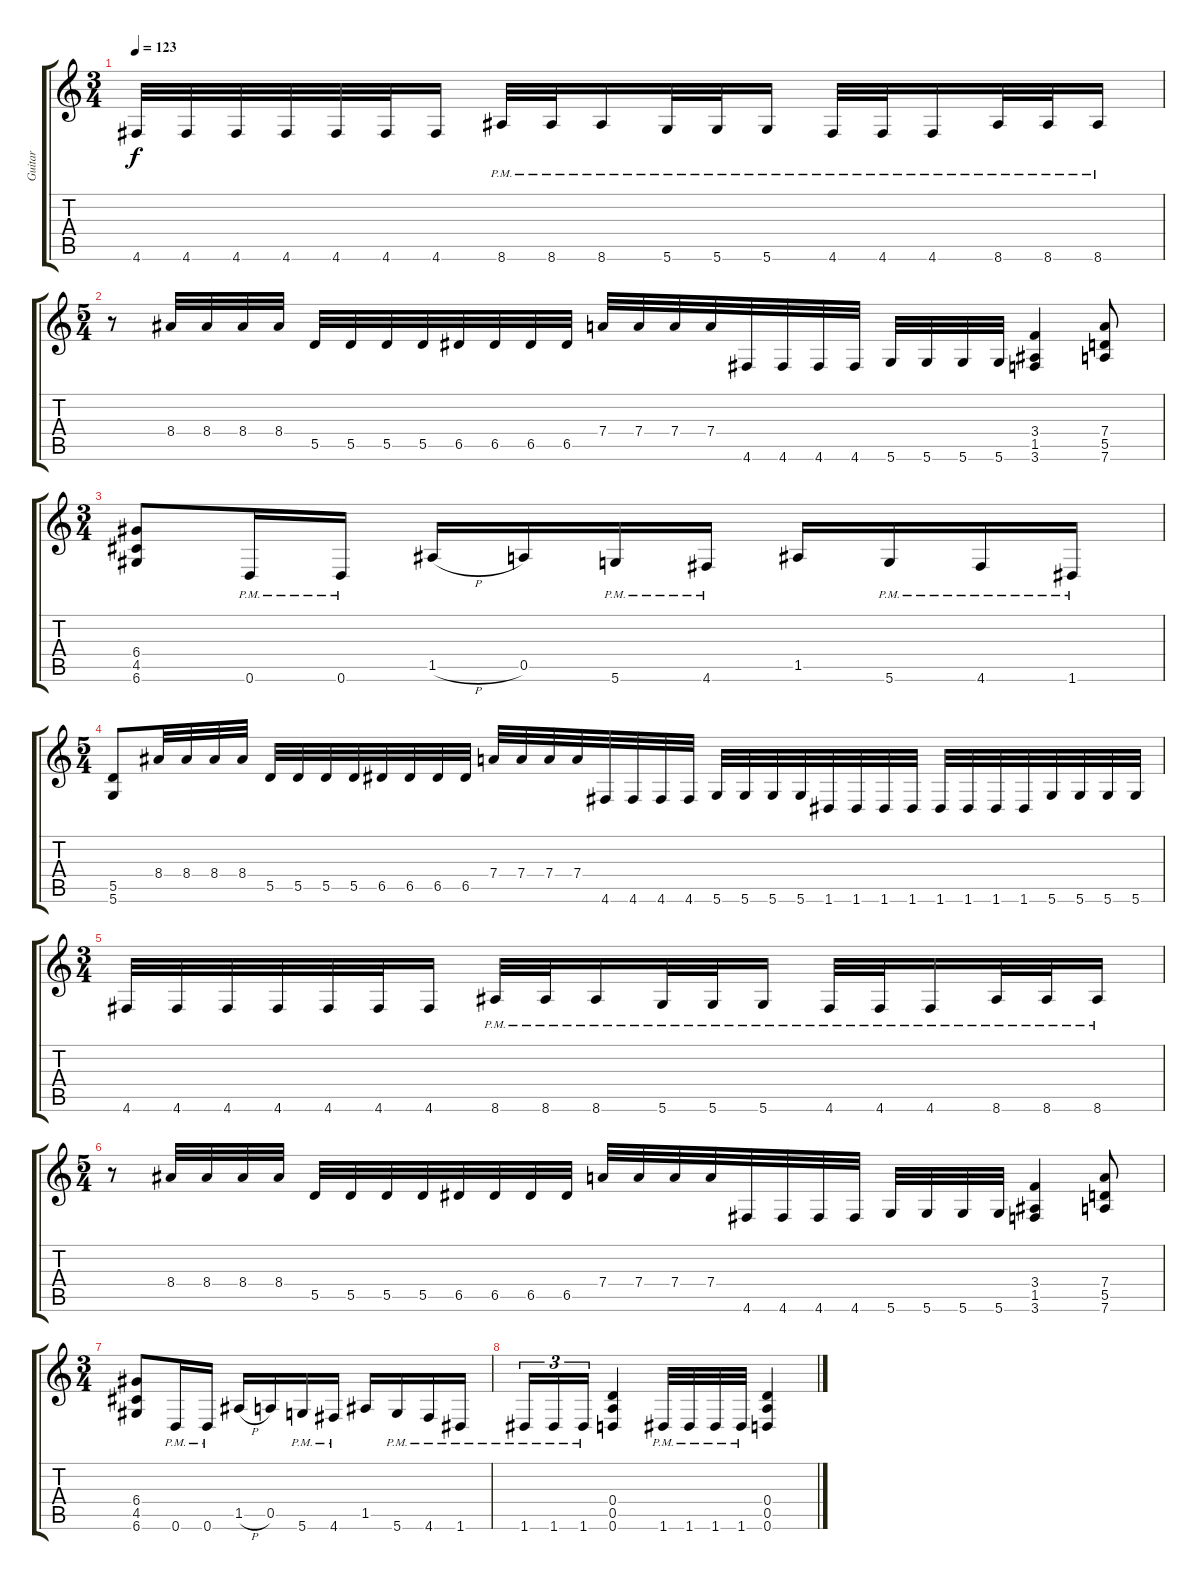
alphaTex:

\track ("Guitar" "Guitar") {instrument distortionguitar}
\staff {score tabs}
\tuning (E4 B3 G3 D3 A2 D2) {hide}
\ts (3 4)
\tempo 123
\clef g2
\ks c
4.6.32{dy f} 4.6.32 4.6.32 4.6.32 4.6.32 4.6.32 4.6.16 8.6{pm}.32 8.6{pm}.32 8.6{pm}.16 5.6{pm}.32 5.6{pm}.32 5.6{pm}.16 4.6{pm}.32 4.6{pm}.32 4.6{pm}.16 8.6{pm}.32 8.6{pm}.32 8.6{pm}.16 |
\ts (5 4)
r.8 8.4.32 8.4.32 8.4.32 8.4.32 5.5.32 5.5.32 5.5.32 5.5.32 6.5.32 6.5.32 6.5.32 6.5.32 7.4.32 7.4.32 7.4.32 7.4.32 4.6.32 4.6.32 4.6.32 4.6.32 5.6.32 5.6.32 5.6.32 5.6.32 (3.4 1.5 3.6).4 (7.4 5.5 7.6).8 |
\ts (3 4)
(6.4 4.5 6.6).8 0.6{pm}.16 0.6{pm}.16 1.5{h}.16 0.5.16 5.6{pm}.16 4.6{pm}.16 1.5.16 5.6{pm}.16 4.6{pm}.16 1.6{pm}.16 |
\ts (5 4)
(5.5 5.6).8 8.4.32 8.4.32 8.4.32 8.4.32 5.5.32 5.5.32 5.5.32 5.5.32 6.5.32 6.5.32 6.5.32 6.5.32 7.4.32 7.4.32 7.4.32 7.4.32 4.6.32 4.6.32 4.6.32 4.6.32 5.6.32 5.6.32 5.6.32 5.6.32 1.6.32 1.6.32 1.6.32 1.6.32 1.6.32 1.6.32 1.6.32 1.6.32 5.6.32 5.6.32 5.6.32 5.6.32 |
\ts (3 4)
4.6.32 4.6.32 4.6.32 4.6.32 4.6.32 4.6.32 4.6.16 8.6{pm}.32 8.6{pm}.32 8.6{pm}.16 5.6{pm}.32 5.6{pm}.32 5.6{pm}.16 4.6{pm}.32 4.6{pm}.32 4.6{pm}.16 8.6{pm}.32 8.6{pm}.32 8.6{pm}.16 |
\ts (5 4)
r.8 8.4.32 8.4.32 8.4.32 8.4.32 5.5.32 5.5.32 5.5.32 5.5.32 6.5.32 6.5.32 6.5.32 6.5.32 7.4.32 7.4.32 7.4.32 7.4.32 4.6.32 4.6.32 4.6.32 4.6.32 5.6.32 5.6.32 5.6.32 5.6.32 (3.4 1.5 3.6).4 (7.4 5.5 7.6).8 |
\ts (3 4)
(6.4 4.5 6.6).8 0.6{pm}.16 0.6{pm}.16 1.5{h}.16 0.5.16 5.6{pm}.16 4.6{pm}.16 1.5.16 5.6{pm}.16 4.6{pm}.16 1.6{pm}.16 |
1.6{pm}.16{tu (3 2)} 1.6{pm}.16{tu (3 2)} 1.6{pm}.16{tu (3 2)} (0.4 0.5 0.6).4 1.6{pm}.32 1.6{pm}.32 1.6{pm}.32 1.6{pm}.32 (0.4 0.5 0.6).4
